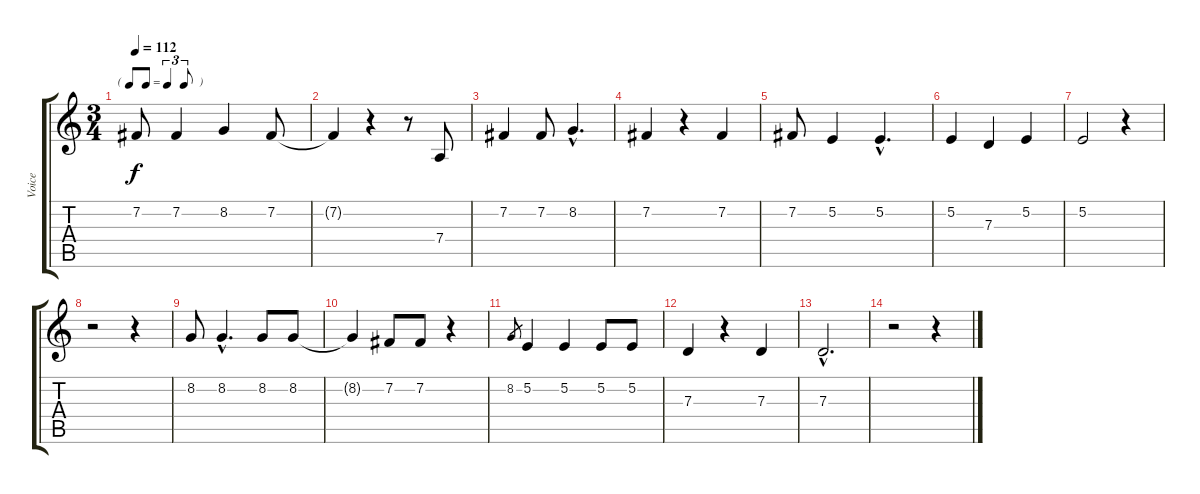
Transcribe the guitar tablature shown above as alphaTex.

\track ("Voice" "Voice") {instrument cello}
\staff {score tabs}
\tuning (E4 B3 G3 D3 A2 E2) {hide}
\ts (3 4)
\tf triplet8th
\tempo 112
\clef g2
\ks c
7.2.8{dy f} 7.2.4 8.2.4 7.2.8 |
7.2{t}.4 r.4 r.8 7.4.8 |
7.2.4 7.2.8 8.2{hac}.4{d} |
7.2.4 r.4 7.2.4 |
7.2.8 5.2.4 5.2{hac}.4{d} |
5.2.4 7.3.4 5.2.4 |
5.2.2 r.4 |
r.2 r.4 |
8.2.8 8.2{hac}.4{d} 8.2.8 8.2.8 |
8.2{t}.4 7.2.8 7.2.8 r.4 |
8.2.8{gr} 5.2.4 5.2.4 5.2.8 5.2.8 |
7.3.4 r.4 7.3.4 |
7.3{hac}.2{d} |
r.2 r.4
